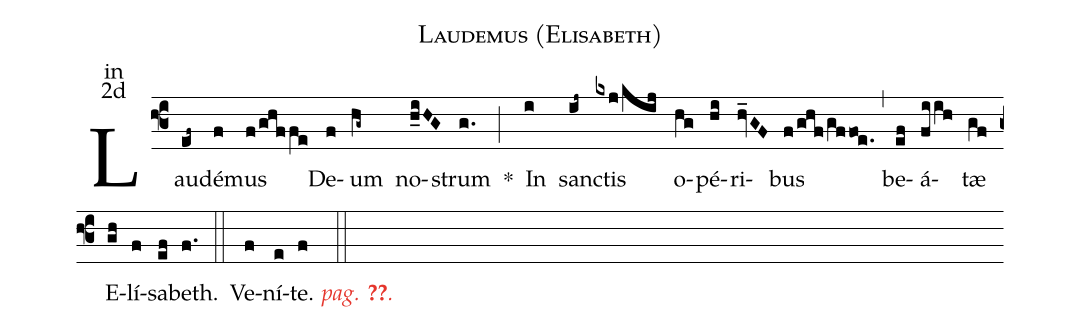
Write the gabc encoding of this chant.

name:Laudemus (Elisabeth);
office-part:in;
mode:2d;
%%
(f3)Lau(ef~)dé(f)mus(f/ghf/fe) De(f)um(hg~) no(h_iHG)strum(g.) <sp>*</sp>(;)
In(i) sanc(ij~)tis(kxj/kij) o(hg)pé(hi)ri(hv_GF)bus(f/ghf/gffoe.) (,)
be(ef)á(fiih)tæ(gf) E(gh)lí(f)sa(ef)beth.(f.) (::)
<nlba>Ve(f)ní(e)t{e}. <c><i>pag. <v>\pageref{M-ORIP2d}</v>.</i></c></nlba>(f ::)
